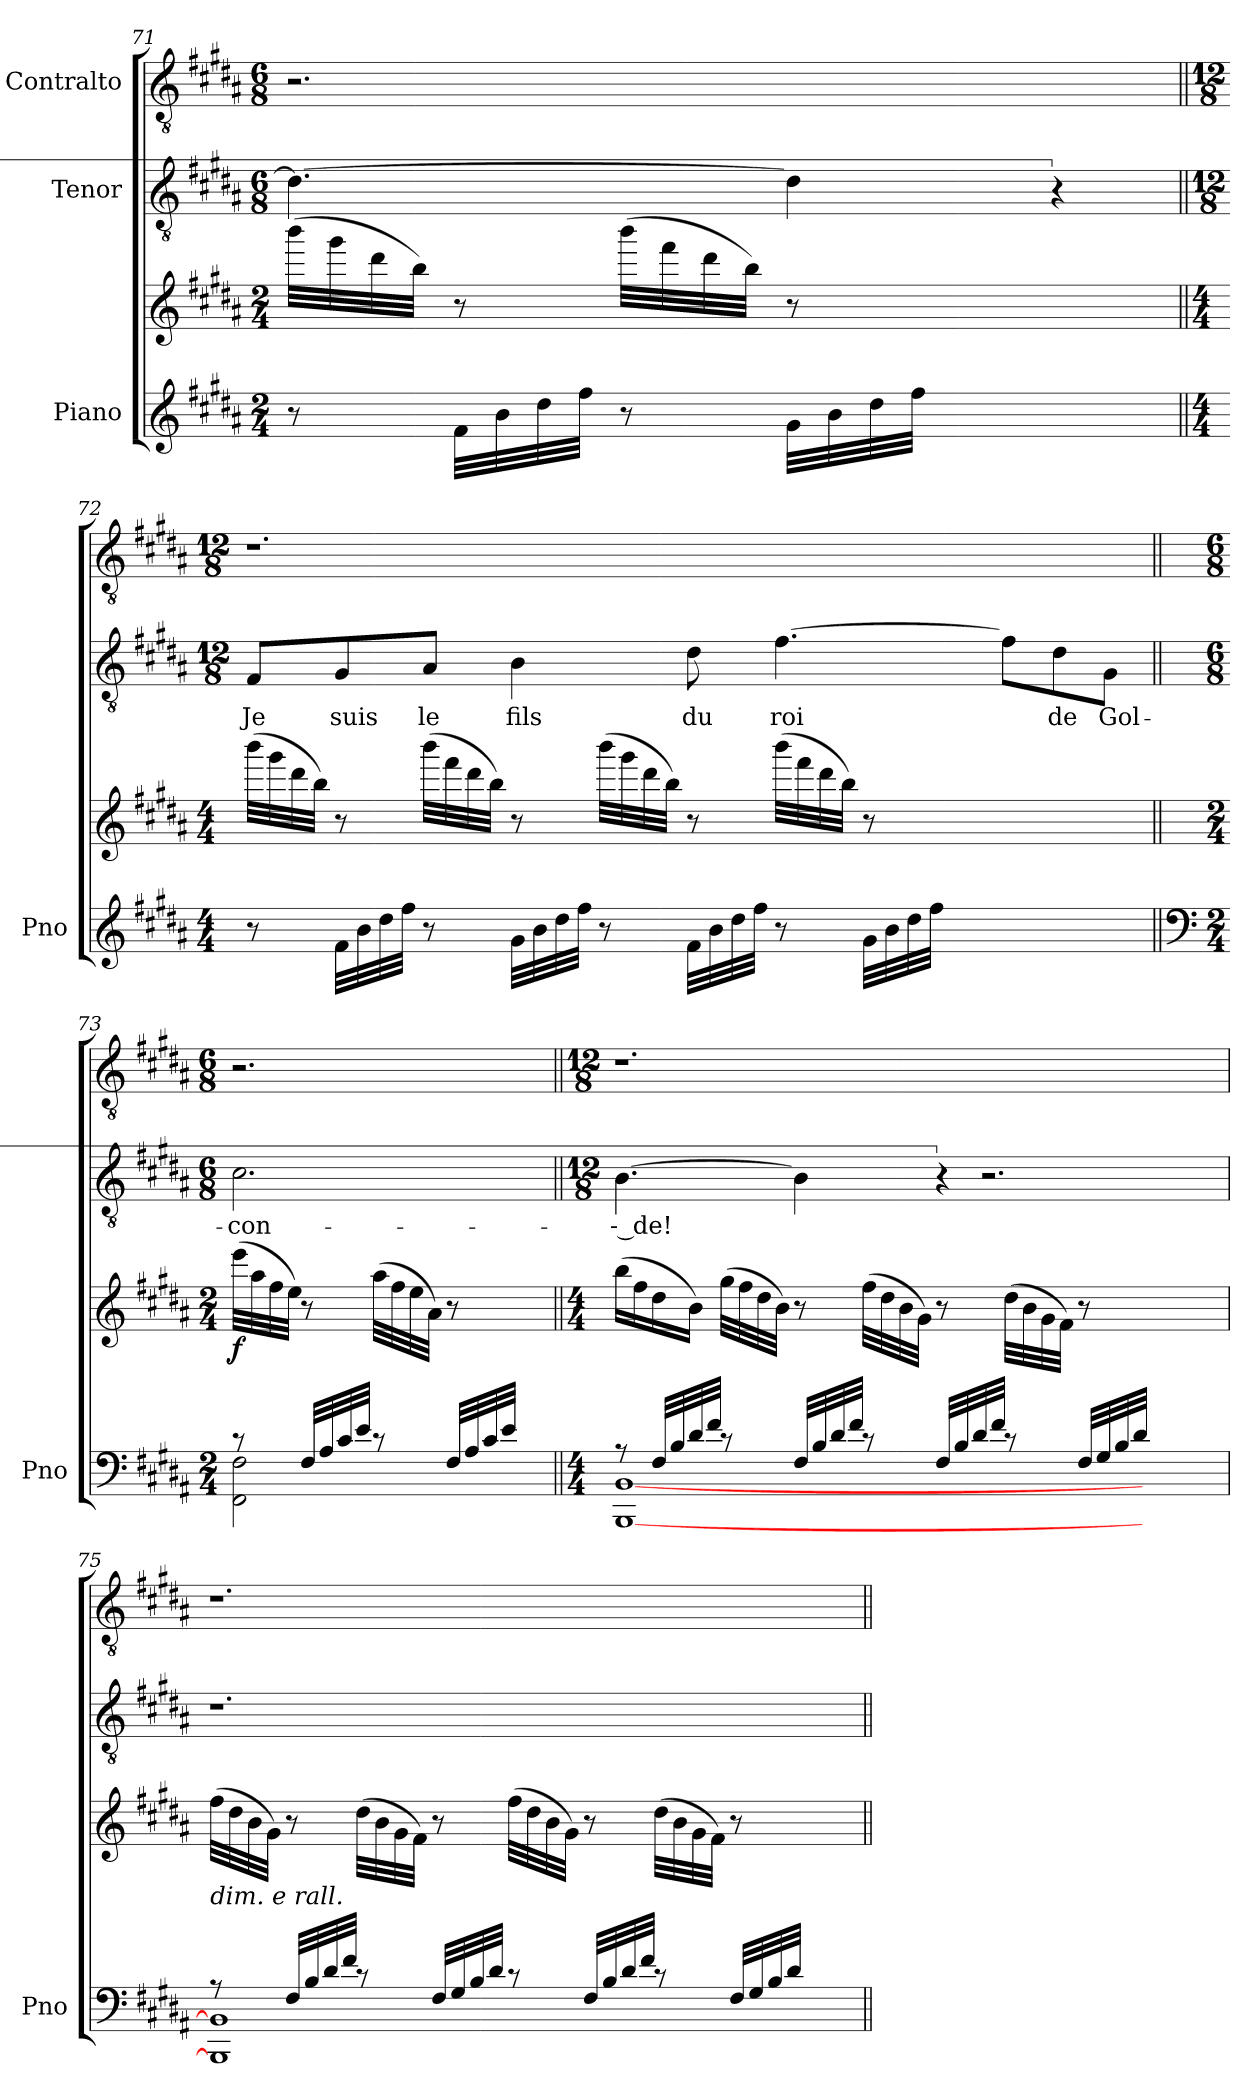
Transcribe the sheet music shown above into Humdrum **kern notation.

**kern	**kern	**dynam	**kern	**text	**kern
*part3	*part3	*part3	*part2	*part2	*part1
*staff4	*staff3	*staff3/4	*staff2	*staff2	*staff1
*I"Piano	*	*	*I"Tenor	*	*I"Contralto
*I'Pno	*	*	*	*	*
!!LO:LB:g=z
*clefG2	*clefG2	*	*clefGv2	*	*clefGv2
*k[f#c#g#d#a#]	*k[f#c#g#d#a#]	*	*k[f#c#g#d#a#]	*	*k[f#c#g#d#a#]
*M2/4	*M2/4	*	*M6/8	*	*M6/8
=71	=71	=71	=71	=71	=71
8r	(32bbb\LLL	.	4.d#\_	.	2.r
.	32ggg#\	.	.	.	.
.	32ddd#\	.	.	.	.
.	32bb\JJJ)	.	.	.	.
32f#\LLL	8r	.	.	.	.
32b\	.	.	.	.	.
32dd#\	.	.	.	.	.
32ff#\JJJ	.	.	.	.	.
8r	(32bbb\LLL	.	.	.	.
.	32fff#\	.	.	.	.
.	32ddd#\	.	.	.	.
.	32bb\JJJ)	.	.	.	.
32g#\LLL	8r	.	4d#\]	.	.
32b\	.	.	.	.	.
32dd#\	.	.	.	.	.
32ff#\JJJ	.	.	.	.	.
4ryy	4ryy	.	.	.	.
!	!	!	!LO:N:vis=8	!	!
.	.	.	12r	.	.
.	.	.	24ryy	.	.
!!LO:PB:g=z
=72||	=72||	=72||	=72||	=72||	=72||
*M4/4	*M4/4	*	*M12/8	*	*M12/8
!	!	!	!	!LO:LY:b	!
8r	(32bbb\LLL	.	8F#/L	Je	1.r
.	32ggg#\	.	.	.	.
.	32ddd#\	.	.	.	.
.	32bb\JJJ)	.	.	.	.
!	!	!	!	!LO:LY:b	!
32f#\LLL	8r	.	8G#/	suis	.
32b\	.	.	.	.	.
32dd#\	.	.	.	.	.
32ff#\JJJ	.	.	.	.	.
!	!	!	!	!LO:LY:b	!
8r	(32bbb\LLL	.	8A#/J	le	.
.	32fff#\	.	.	.	.
.	32ddd#\	.	.	.	.
.	32bb\JJJ)	.	.	.	.
!	!	!	!	!LO:LY:b	!
32g#\LLL	8r	.	4B\	fils	.
32b\	.	.	.	.	.
32dd#\	.	.	.	.	.
32ff#\JJJ	.	.	.	.	.
8r	(32bbb\LLL	.	.	.	.
.	32ggg#\	.	.	.	.
.	32ddd#\	.	.	.	.
.	32bb\JJJ)	.	.	.	.
!	!	!	!	!LO:LY:b	!
32f#\LLL	8r	.	8d#\	du	.
32b\	.	.	.	.	.
32dd#\	.	.	.	.	.
32ff#\JJJ	.	.	.	.	.
!	!	!	!	!LO:LY:b	!
8r	(32bbb\LLL	.	[4.f#\	roi	.
.	32fff#\	.	.	.	.
.	32ddd#\	.	.	.	.
.	32bb\JJJ)	.	.	.	.
32g#\LLL	8r	.	.	.	.
32b\	.	.	.	.	.
32dd#\	.	.	.	.	.
32ff#\JJJ	.	.	.	.	.
2ryy	2ryy	.	.	.	.
.	.	.	8f#\L]	.	.
!	!	!	!	!LO:LY:b	!
.	.	.	8d#\	de	.
!	!	!	!	!LO:LY:b	!
.	.	.	8G#\J	Gol-	.
!!LO:LB:g=z
=73||	=73||	=73||	=73||	=73||	=73||
*clefF4	*	*	*	*	*
*M2/4	*M2/4	*	*M6/8	*	*M6/8
*^	*	*	*	*	*
!	!	!	!LO:DY:b	!	!LO:LY:b	!
8r	2FF#\ 2F#\	(32eee\LLL	f	2.c#\	-con-	2.r
.	.	32aa#\	.	.	.	.
.	.	32ff#\	.	.	.	.
.	.	32ee\JJJ)	.	.	.	.
32F#/LLL	.	8r	.	.	.	.
32A#/	.	.	.	.	.	.
32c#/	.	.	.	.	.	.
32e/JJJ	.	.	.	.	.	.
8r	.	(32aa#\LLL	.	.	.	.
.	.	32ff#\	.	.	.	.
.	.	32ee\	.	.	.	.
.	.	32a#\JJJ)	.	.	.	.
32F#/LLL	.	8r	.	.	.	.
32A#/	.	.	.	.	.	.
32c#/	.	.	.	.	.	.
32e/JJJ	.	.	.	.	.	.
4ryy	4ryy	4ryy	.	.	.	.
!!LO:LB:g=z
=74||	=74||	=74||	=74||	=74||	=74||	=74||
*M4/4	*	*M4/4	*	*M12/8	*	*M12/8
!	!	!	!	!	!LO:LY:b	!
8r	[1BBB [1BB	(16bb\LL	.	[4.B\	-- de!	1.r
.	.	16ff#\	.	.	.	.
32F#/LLL	.	16dd#\	.	.	.	.
32B/	.	.	.	.	.	.
32d#/	.	16b\JJ)	.	.	.	.
32f#/JJJ	.	.	.	.	.	.
8r	.	(32gg#\LLL	.	.	.	.
.	.	32ff#\	.	.	.	.
.	.	32dd#\	.	.	.	.
.	.	32b\JJJ)	.	.	.	.
32F#/LLL	.	8r	.	4B\]	.	.
32B/	.	.	.	.	.	.
32d#/	.	.	.	.	.	.
32f#/JJJ	.	.	.	.	.	.
8r	.	(32ff#\LLL	.	.	.	.
.	.	32dd#\	.	.	.	.
.	.	32b\	.	.	.	.
.	.	32g#\JJJ)	.	.	.	.
!	!	!	!	!LO:N:vis=8	!	!
32F#/LLL	.	8r	.	12r	.	.
32B/	.	.	.	.	.	.
32d#/	.	.	.	.	.	.
!	!	!	!	!LO:N:vis=2.	!	!
.	.	.	.	2r	.	.
32f#/JJJ	.	.	.	.	.	.
8r	.	(32dd#\LLL	.	.	.	.
.	.	32b\	.	.	.	.
.	.	32g#\	.	.	.	.
.	.	32f#\JJJ)	.	.	.	.
32F#/LLL	.	8r	.	.	.	.
32G#/	.	.	.	.	.	.
32B/	.	.	.	.	.	.
32d#/JJJ	.	.	.	.	.	.
2ryy	2ryy	2ryy	.	.	.	.
.	.	.	.	24%7ryy	.	.
!!LO:LB:g=z
=75	=75	=75	=75	=75	=75	=75
!	!	!LO:TX:b:i:t=dim.       e        rall.	!	!	!	!
8r	1BBB] 1BB]	(32ff#\LLL	.	1.r	.	1.r
.	.	32dd#\	.	.	.	.
.	.	32b\	.	.	.	.
.	.	32g#\JJJ)	.	.	.	.
32F#/LLL	.	8r	.	.	.	.
32B/	.	.	.	.	.	.
32d#/	.	.	.	.	.	.
32f#/JJJ	.	.	.	.	.	.
8r	.	(32dd#\LLL	.	.	.	.
.	.	32b\	.	.	.	.
.	.	32g#\	.	.	.	.
.	.	32f#\JJJ)	.	.	.	.
32F#/LLL	.	8r	.	.	.	.
32G#/	.	.	.	.	.	.
32B/	.	.	.	.	.	.
32d#/JJJ	.	.	.	.	.	.
8r	.	(32ff#\LLL	.	.	.	.
.	.	32dd#\	.	.	.	.
.	.	32b\	.	.	.	.
.	.	32g#\JJJ)	.	.	.	.
32F#/LLL	.	8r	.	.	.	.
32B/	.	.	.	.	.	.
32d#/	.	.	.	.	.	.
32f#/JJJ	.	.	.	.	.	.
8r	.	(32dd#\LLL	.	.	.	.
.	.	32b\	.	.	.	.
.	.	32g#\	.	.	.	.
.	.	32f#\JJJ)	.	.	.	.
32F#/LLL	.	8r	.	.	.	.
32G#/	.	.	.	.	.	.
32B/	.	.	.	.	.	.
32d#/JJJ	.	.	.	.	.	.
2ryy	2ryy	2ryy	.	.	.	.
*v	*v	*	*	*	*	*
=||	=||	=||	=||	=||	=||
*-	*-	*-	*-	*-	*-
